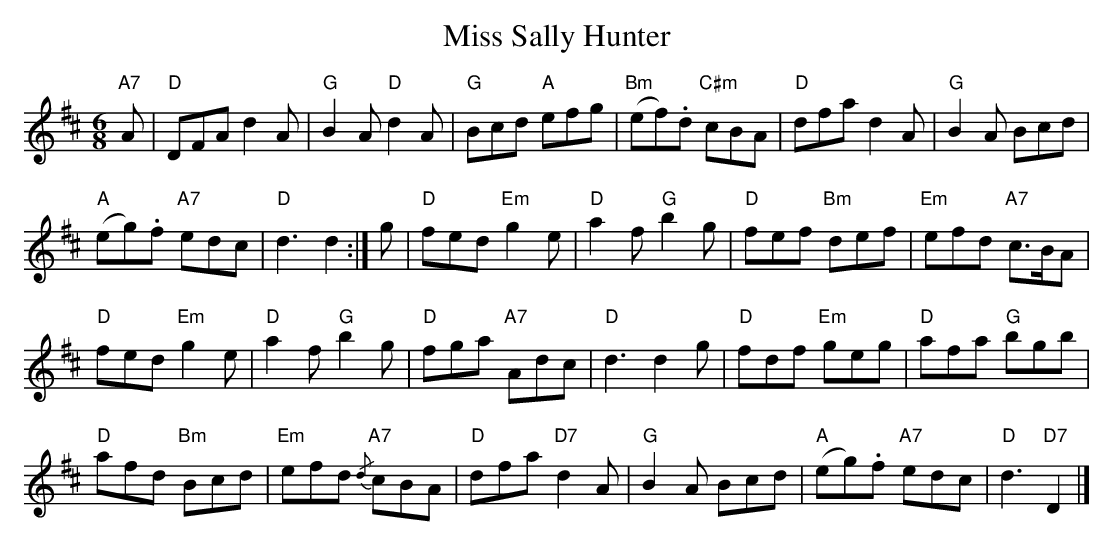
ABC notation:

X:1
T:Miss Sally Hunter
M:6/8
Q:180
K:D
"A7"A|\
"D"DFA d2A| "G"B2A "D"d2A| "G"Bcd "A"efg| "Bm"(ef).d "C#m"cBA| "D" dfa d2A| "G"B2A Bcd|
"A"(eg).f "A7"edc| "D"d3 d2:| g| "D"fed "Em"g2e| "D"a2f "G"b2g| "D"fef "Bm"def| "Em"efd "A7"c>BA|
"D"fed "Em"g2e| "D"a2f "G"b2g| "D"fga "A7"Adc| "D"d3d2g| "D"fdf "Em"geg| "D"afa "G"bgb|
"D"afd "Bm"Bcd| "Em"efd "A7"{/d}cBA| "D"dfa "D7"d2A| "G"B2A Bcd |"A"(eg).f "A7"edc| "D"d3 "D7"D2|]
